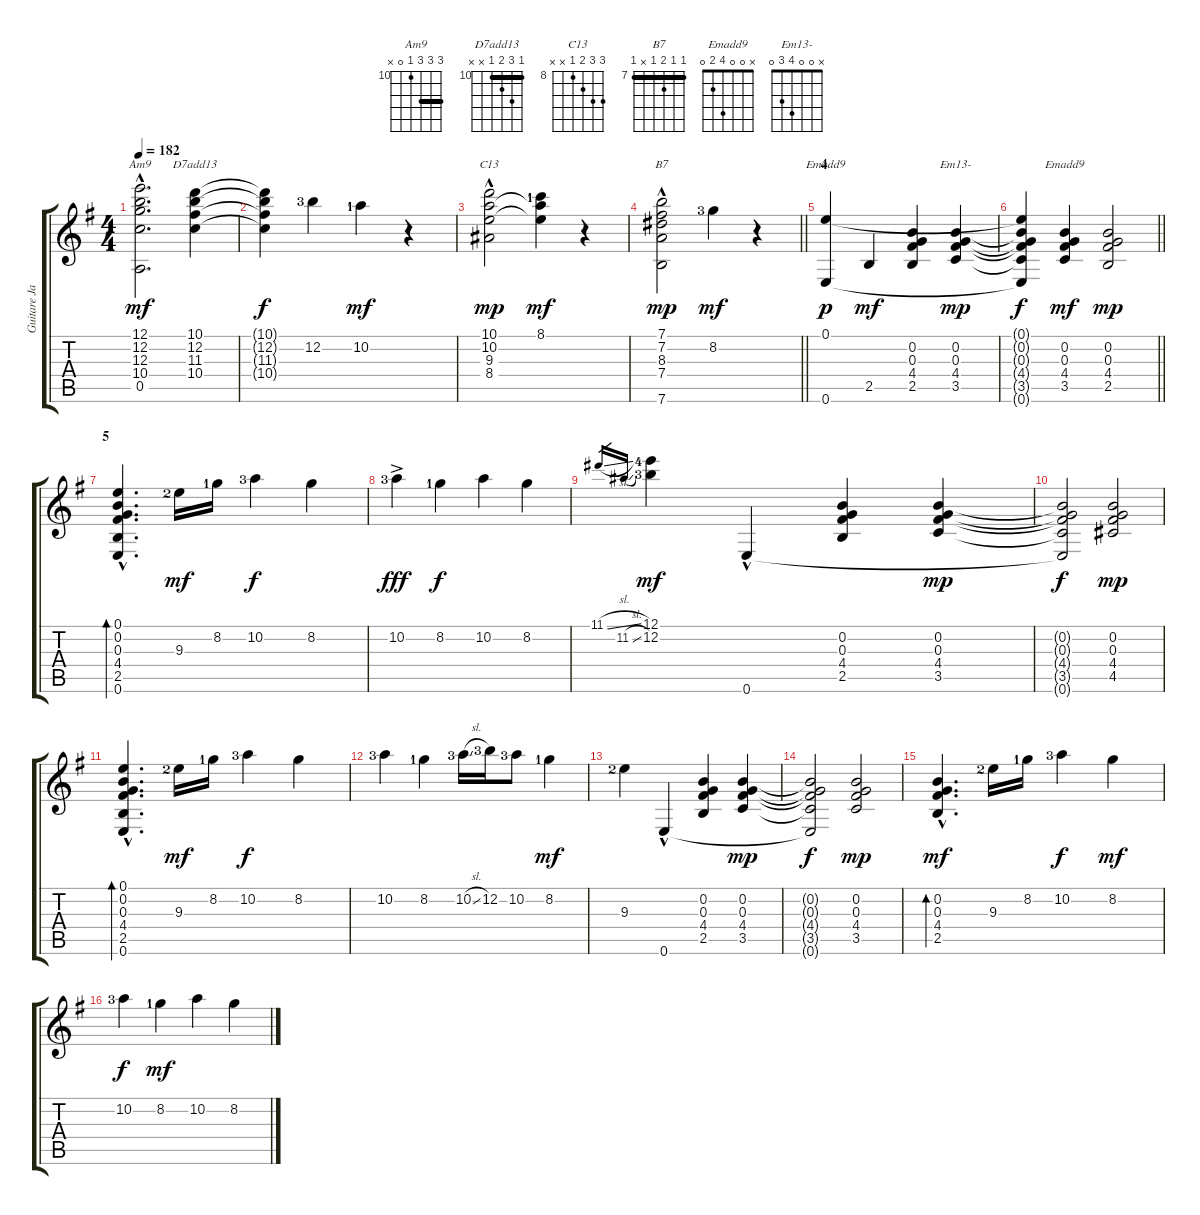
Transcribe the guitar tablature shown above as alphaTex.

\track ("Guitare Jazz" "Guitare Ja") {instrument acousticguitarnylon}
\staff {score tabs}
\tuning (E4 B3 G3 D3 A2 E2) {hide}
\chord ("Am9" 12 12 12 10 0 x) {firstfret 10 barre 12}
\chord ("D7add13" 10 12 11 10 x x) {firstfret 10 barre 10}
\chord ("C13" 10 10 9 8 x x) {firstfret 8}
\chord ("B7" 7 7 8 7 x 7) {firstfret 7 barre 7}
\chord ("Emadd9" 0 0 0 4 2 0)
\chord ("Em13-" x 0 0 4 3 0)
\chord ("Emadd9" x 0 0 4 2 0)
\ts (4 4)
\tempo 182
\clef g2
\ks eminor
(12.1{hac} 12.2{hac} 12.3{hac} 10.4{hac} 0.5{hac}).2{d ch "Am9" dy mf} (10.1 12.2 11.3 10.4).4{ch "D7add13"} |
(10.1{t} 12.2{t} 11.3{t} 10.4{t}).4{dy f} 12.2{lf 4}.4 10.2{lf 2}.4{dy mf} r.4 |
(10.1 10.2 9.3 8.4{hac}).2{ch "C13" dy mp} (8.1{lf 2} 10.2{t} 9.3{t}).4{dy mf} r.4 |
\barLineRight lightlight
(7.1{hac} 7.2 8.3{hac} 7.4{hac} 7.6{hac}).2{ch "B7" dy mp} 8.2{lf 4}.4{dy mf} r.4 |
\section ("" "4")
(0.1 0.6).4{ch "Emadd9" dy p} 2.5.4{dy mf} (0.2 0.3 4.4 2.5).4 (0.2 0.3 4.4 3.5).4{ch "Em13-" dy mp} |
\barLineRight lightlight
(0.1{t} 0.2{t} 0.3{t} 4.4{t} 3.5{t} 0.6{t}).4{dy f} (0.2 0.3 4.4 3.5).4{ch "Emadd9" dy mf} (0.2 0.3 4.4 2.5).2{dy mp} |
\section ("" "5")
(0.1{hac} 0.2{hac} 0.3{hac} 4.4{hac} 2.5{hac} 0.6{hac}).4{d bd 120} 9.3{lf 3}.16{dy mf} 8.2{lf 2}.16 10.2{lf 4}.4{dy f} 8.2.4 |
10.2{ac lf 4}.4{dy fff} 8.2{lf 2}.4{dy f} 10.2.4 8.2.4 |
11.1{sl}.16{gr} 11.2{sl}.16{gr} (12.1{lf 5} 12.2{lf 4}).4{dy mf} 0.6{hac}.4 (0.2 0.3 4.4 2.5).4 (0.2 0.3 4.4 3.5).4{dy mp} |
(0.2{t} 0.3{t} 4.4{t} 3.5{t} 0.6{t}).2{dy f} (0.2 0.3 4.4 4.5).2{dy mp} |
(0.1{hac} 0.2{hac} 0.3{hac} 4.4{hac} 2.5{hac} 0.6{hac}).4{d bd 120} 9.3{lf 3}.16{dy mf} 8.2{lf 2}.16 10.2{lf 4}.4{dy f} 8.2.4 |
10.2{lf 4}.4 8.2{lf 2}.4 10.2{sl lf 4}.16 12.2{lf 4}.16 10.2{lf 4}.8 8.2{lf 2}.4{dy mf} |
9.3{lf 3}.4 0.6{hac}.4 (0.2 0.3 4.4 2.5).4 (0.2 0.3 4.4 3.5).4{dy mp} |
(0.2{t} 0.3{t} 4.4{t} 3.5{t} 0.6{t}).2{dy f} (0.2 0.3 4.4 3.5).2{dy mp} |
(0.2{hac} 0.3{hac} 4.4{hac} 2.5{hac}).4{d bd 120 dy mf} 9.3{lf 3}.16 8.2{lf 2}.16 10.2{lf 4}.4{dy f} 8.2.4{dy mf} |
10.2{lf 4}.4{dy f} 8.2{lf 2}.4{dy mf} 10.2.4 8.2.4
